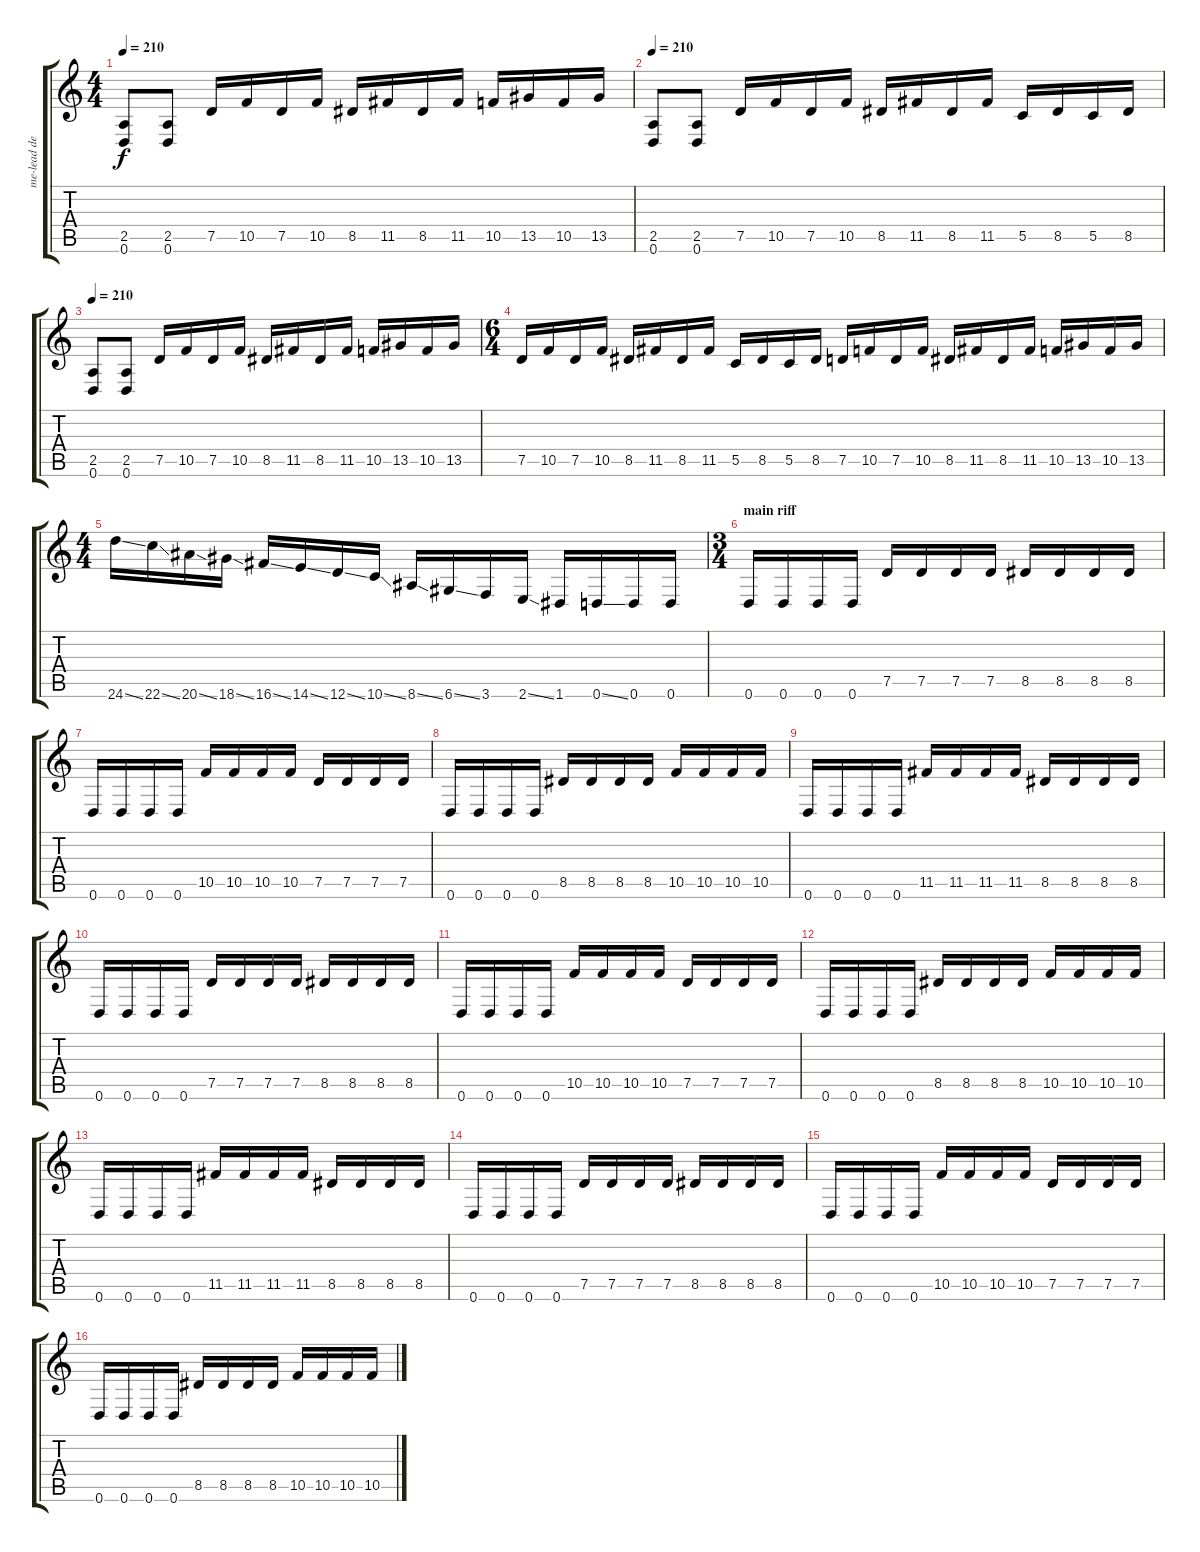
\track ("me-lead deathsaw" "me-lead de") {instrument distortionguitar}
\staff {score tabs}
\tuning (D4 A3 F3 C3 G2 D2) {hide}
\ts (4 4)
\tempo 210
\clef g2
\ks c
(2.5 0.6).8{dy f} (2.5 0.6).8 7.5.16 10.5.16 7.5.16 10.5.16 8.5.16 11.5.16 8.5.16 11.5.16 10.5.16 13.5.16 10.5.16 13.5.16 |
\tempo 210
(2.5 0.6).8{instrument distortionguitar} (2.5 0.6).8 7.5.16 10.5.16 7.5.16 10.5.16 8.5.16 11.5.16 8.5.16 11.5.16 5.5.16 8.5.16 5.5.16 8.5.16 |
\tempo 210
(2.5 0.6).8 (2.5 0.6).8 7.5.16 10.5.16 7.5.16 10.5.16 8.5.16 11.5.16 8.5.16 11.5.16 10.5.16 13.5.16 10.5.16 13.5.16 |
\ts (6 4)
7.5.16 10.5.16 7.5.16 10.5.16 8.5.16 11.5.16 8.5.16 11.5.16 5.5.16 8.5.16 5.5.16 8.5.16 7.5.16 10.5.16 7.5.16 10.5.16 8.5.16 11.5.16 8.5.16 11.5.16 10.5.16 13.5.16 10.5.16 13.5.16 |
\ts (4 4)
24.6{ss}.16 22.6{ss}.16 20.6{ss}.16 18.6{ss}.16 16.6{ss}.16 14.6{ss}.16 12.6{ss}.16 10.6{ss}.16 8.6{ss}.16 6.6{ss}.16 3.6.16 2.6{ss}.16 1.6.16 0.6{ss}.16 0.6.16 0.6.16 |
\ts (3 4)
\section ("" "main riff")
0.6.16 0.6.16 0.6.16 0.6.16 7.5.16 7.5.16 7.5.16 7.5.16 8.5.16 8.5.16 8.5.16 8.5.16 |
0.6.16 0.6.16 0.6.16 0.6.16 10.5.16 10.5.16 10.5.16 10.5.16 7.5.16 7.5.16 7.5.16 7.5.16 |
0.6.16 0.6.16 0.6.16 0.6.16 8.5.16 8.5.16 8.5.16 8.5.16 10.5.16 10.5.16 10.5.16 10.5.16 |
0.6.16 0.6.16 0.6.16 0.6.16 11.5.16 11.5.16 11.5.16 11.5.16 8.5.16 8.5.16 8.5.16 8.5.16 |
0.6.16 0.6.16 0.6.16 0.6.16 7.5.16 7.5.16 7.5.16 7.5.16 8.5.16 8.5.16 8.5.16 8.5.16 |
0.6.16 0.6.16 0.6.16 0.6.16 10.5.16 10.5.16 10.5.16 10.5.16 7.5.16 7.5.16 7.5.16 7.5.16 |
0.6.16 0.6.16 0.6.16 0.6.16 8.5.16 8.5.16 8.5.16 8.5.16 10.5.16 10.5.16 10.5.16 10.5.16 |
0.6.16 0.6.16 0.6.16 0.6.16 11.5.16 11.5.16 11.5.16 11.5.16 8.5.16 8.5.16 8.5.16 8.5.16 |
0.6.16 0.6.16 0.6.16 0.6.16 7.5.16 7.5.16 7.5.16 7.5.16 8.5.16 8.5.16 8.5.16 8.5.16 |
0.6.16 0.6.16 0.6.16 0.6.16 10.5.16 10.5.16 10.5.16 10.5.16 7.5.16 7.5.16 7.5.16 7.5.16 |
0.6.16 0.6.16 0.6.16 0.6.16 8.5.16 8.5.16 8.5.16 8.5.16 10.5.16 10.5.16 10.5.16 10.5.16
